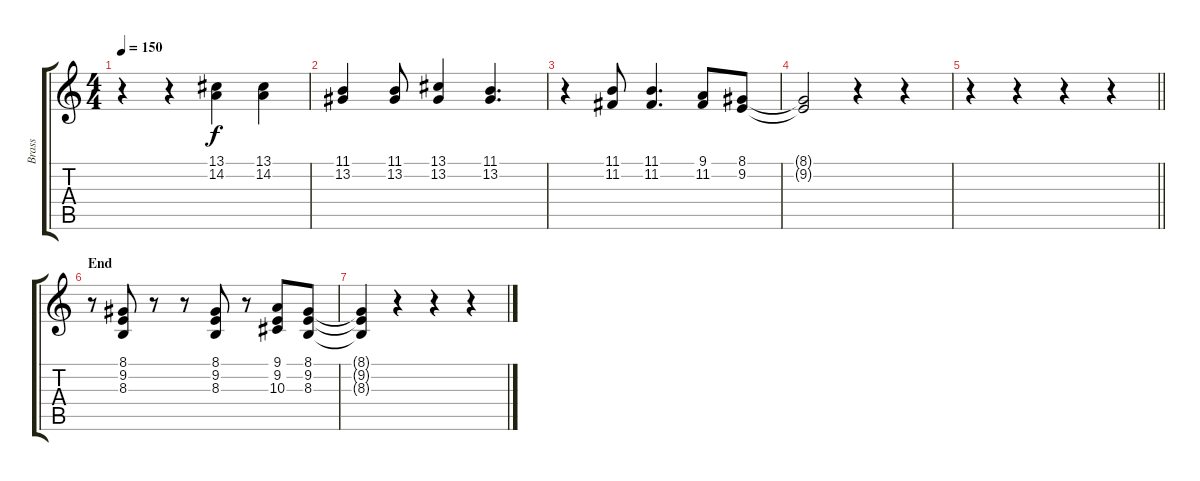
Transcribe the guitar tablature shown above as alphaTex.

\track ("Brass" "Brass") {instrument brasssection}
\staff {score tabs}
\tuning (C4 G3 Eb3 Bb2 F2 C2) {hide}
\ts (4 4)
\tempo 150
\clef g2
\ks c
r.4{dy f} r.4 (13.1 14.2).4 (13.1 14.2).4 |
(11.1 13.2).4 (11.1 13.2).8 (13.1 13.2).4 (11.1 13.2).4{d} |
r.4 (11.1 11.2).8 (11.1 11.2).4{d} (9.1 11.2).8 (8.1 9.2).8 |
(8.1{t} 9.2{t}).2 r.4 r.4 |
\barLineRight lightlight
r.4 r.4 r.4 r.4 |
\section ("" "End")
r.8 (8.1 9.2 8.3).8 r.8 r.8 (8.1 9.2 8.3).8 r.8 (9.1 9.2 10.3).8 (8.1 9.2 8.3).8 |
(8.1{t} 9.2{t} 8.3{t}).4 r.4 r.4 r.4
